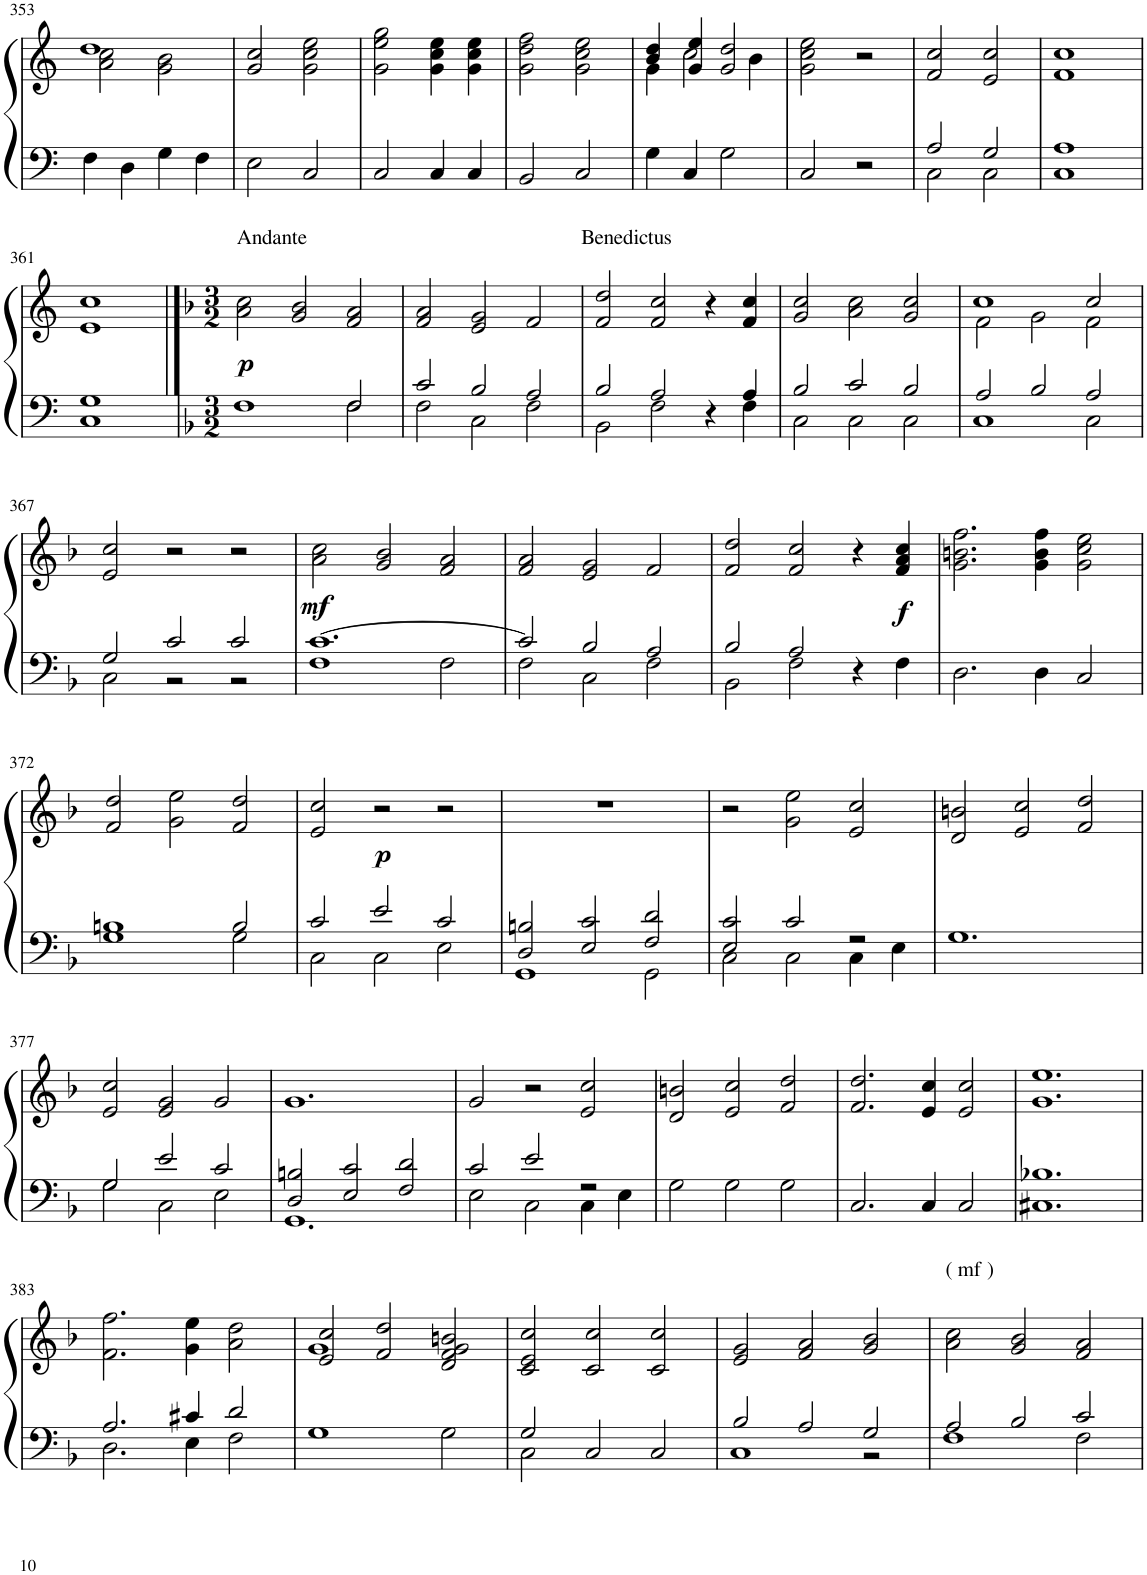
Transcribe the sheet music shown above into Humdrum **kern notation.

**kern	**kern	**dynam
*part1	*part1	*part1
*staff2	*staff1	*staff1/2
*I"[Organ [manuals]] (a)	*	*
!!LO:PB:g=z
*clefF4	*clefG2	*
*k[]	*k[]	*
*C:	*C:	*
*M2/2	*M2/2	*
*met(c|)	*met(c|)	*
=353	=353	=353
*	*^	*
4F\	1dd	2a\ 2cc\	.
4D\	.	.	.
4G\	.	2g\ 2b\	.
4F\	.	.	.
*	*v	*v	*
=354	=354	=354
2E\	2g/ 2cc/	.
2C/	2g\ 2cc\ 2ee\	.
=355	=355	=355
2C/	2g\ 2ee\ 2gg\	.
4C/	4g\ 4cc\ 4ee\	.
4C/	4g\ 4cc\ 4ee\	.
=356	=356	=356
2BB/	2g\ 2dd\ 2ff\	.
2C/	2g\ 2cc\ 2ee\	.
=357	=357	=357
*	*^	*
4G\	4b/ 4dd/	4g\	.
4C/	4g/ 4ee/	2cc\	.
2G\	2g/ 2dd/	.	.
.	.	4b\	.
*	*v	*v	*
=358	=358	=358
2C/	2g\ 2cc\ 2ee\	.
2r	2r	.
=359	=359	=359
*^	*	*
2A/	2C\	2f/ 2cc/	.
2G/	2C\	2e/ 2cc/	.
*v	*v	*	*
=360	=360	=360
1C 1A	1f 1cc	.
!!LO:LB:g=z
=361	=361	=361
1C 1G	1e 1cc	.
==362	==362	==362
*k[b-]	*k[b-]	*
*F:	*F:	*
*M3/2	*M3/2	*
*^	*	*
!	!	!LO:TX:a:t=Andante	!
!	!	!	!LO:DY:b
2ryy	1F	2a\ 2cc\	p
2ryy	.	2g/ 2b-/	.
2F/	2F\	2f/ 2a/	.
=363	=363	=363	=363
2c/	2F\	2f/ 2a/	.
2B-/	2C\	2e/ 2g/	.
2A/	2F\	2f/	.
!	!	!LO:TX:a:t=Benedictus	!
=364	=364	=364	=364
2B-/	2BB-\	2f/ 2dd/	.
2A/	2F\	2f/ 2cc/	.
4r	4ryy	4r	.
4A/	4F\	4f/ 4cc/	.
=365	=365	=365	=365
2B-/	2C\	2g/ 2cc/	.
2c/	2C\	2a\ 2cc\	.
2B-/	2C\	2g/ 2cc/	.
=366	=366	=366	=366
*	*	*^	*
2A/	1C	1cc	2f\	.
2B-/	.	.	2g\	.
2A/	2C\	2cc/	2f\	.
*	*	*v	*v	*
!!LO:LB:g=z
=367	=367	=367	=367
2G/	2C\	2e/ 2cc/	.
2c/	2r	2r	.
2c/	2r	2r	.
=368	=368	=368	=368
!	!	!	!LO:DY:b
[1.c	1F	2a\ 2cc\	mf
.	.	2g/ 2b-/	.
.	2F\	2f/ 2a/	.
=369	=369	=369	=369
2c/]	2F\	2f/ 2a/	.
2B-/	2C\	2e/ 2g/	.
2A/	2F\	2f/	.
=370	=370	=370	=370
2B-/	2BB-\	2f/ 2dd/	.
2A/	2F\	2f/ 2cc/	.
4r	2ryy	4r	.
!	!	!	!LO:DY:b
4F\	.	4f/ 4a/ 4cc/	f
*v	*v	*	*
=371	=371	=371
*	*^	*
2.D\	2.g\ 2.bn\ 2.ff\	2.ryy	.
4D\	4g\ 4b\ 4ff\	4ryy	.
2C/	2g\ 2cc\ 2ee\	2ryy	.
*	*v	*v	*
!!LO:LB:g=z
=372	=372	=372
*^	*	*
1Bn	1G	2f/ 2dd/	.
.	.	2g\ 2ee\	.
2B/	2G\	2f/ 2dd/	.
=373	=373	=373	=373
2c/	2C\	2e/ 2cc/	.
!	!	!	!LO:DY:b
2e/	2C\	2r	p
2c/	2E\	2r	.
=374	=374	=374	=374
2D/ 2Bn/	1GG	1.r	.
2E/ 2c/	.	.	.
2F/ 2d/	2GG\	.	.
=375	=375	=375	=375
2E/ 2c/	2C\	2r	.
2c/	2C\	2g\ 2ee\	.
2r	4C\	2e/ 2cc/	.
.	4E\	.	.
*v	*v	*	*
=376	=376	=376
1.G	2d/ 2bn/	.
.	2e/ 2cc/	.
.	2f/ 2dd/	.
!!LO:LB:g=z
=377	=377	=377
*^	*	*
2G/	2G\	2e/ 2cc/	.
2e/	2C\	2e/ 2g/	.
2c/	2E\	2g/	.
=378	=378	=378	=378
2D/ 2Bn/	1.GG	1.g	.
2E/ 2c/	.	.	.
2F/ 2d/	.	.	.
=379	=379	=379	=379
2c/	2E\	2g/	.
2e/	2C\	2r	.
2r	4C\	2e/ 2cc/	.
.	4E\	.	.
*v	*v	*	*
=380	=380	=380
2G\	2d/ 2bn/	.
2G\	2e/ 2cc/	.
2G\	2f/ 2dd/	.
=381	=381	=381
2.C/	2.f/ 2.dd/	.
4C/	4e/ 4cc/	.
2C/	2e/ 2cc/	.
=382	=382	=382
1.C#X 1.B-X	1.g 1.ee	.
!!LO:LB:g=z
=383	=383	=383
*^	*	*
2.A/	2.D\	2.f\ 2.ff\	.
4c#X/	4E\	4g\ 4ee\	.
2d/	2F\	2a\ 2dd\	.
*v	*v	*	*
=384	=384	=384
*	*^	*
1G	2e/ 2cc/	1g	.
.	2f/ 2dd/	.	.
2G\	2d/ 2f/ 2g/ 2bn/	2ryy	.
*	*v	*v	*
=385	=385	=385
*^	*	*
2G/	2C\	2c/ 2e/ 2cc/	.
2C/	2ryy	2c/ 2cc/	.
2C/	2ryy	2c/ 2cc/	.
=386	=386	=386	=386
2B-/	1C	2e/ 2g/	.
2A/	.	2f/ 2a/	.
2G/	2r	2g/ 2b-/	.
=387	=387	=387	=387
!	!	!LO:TX:a:t=( mf )	!
2A/	1F	2a\ 2cc\	.
2B-/	.	2g/ 2b-/	.
2c/	2F\	2f/ 2a/	.
*v	*v	*	*
=	=	=
*-	*-	*-
